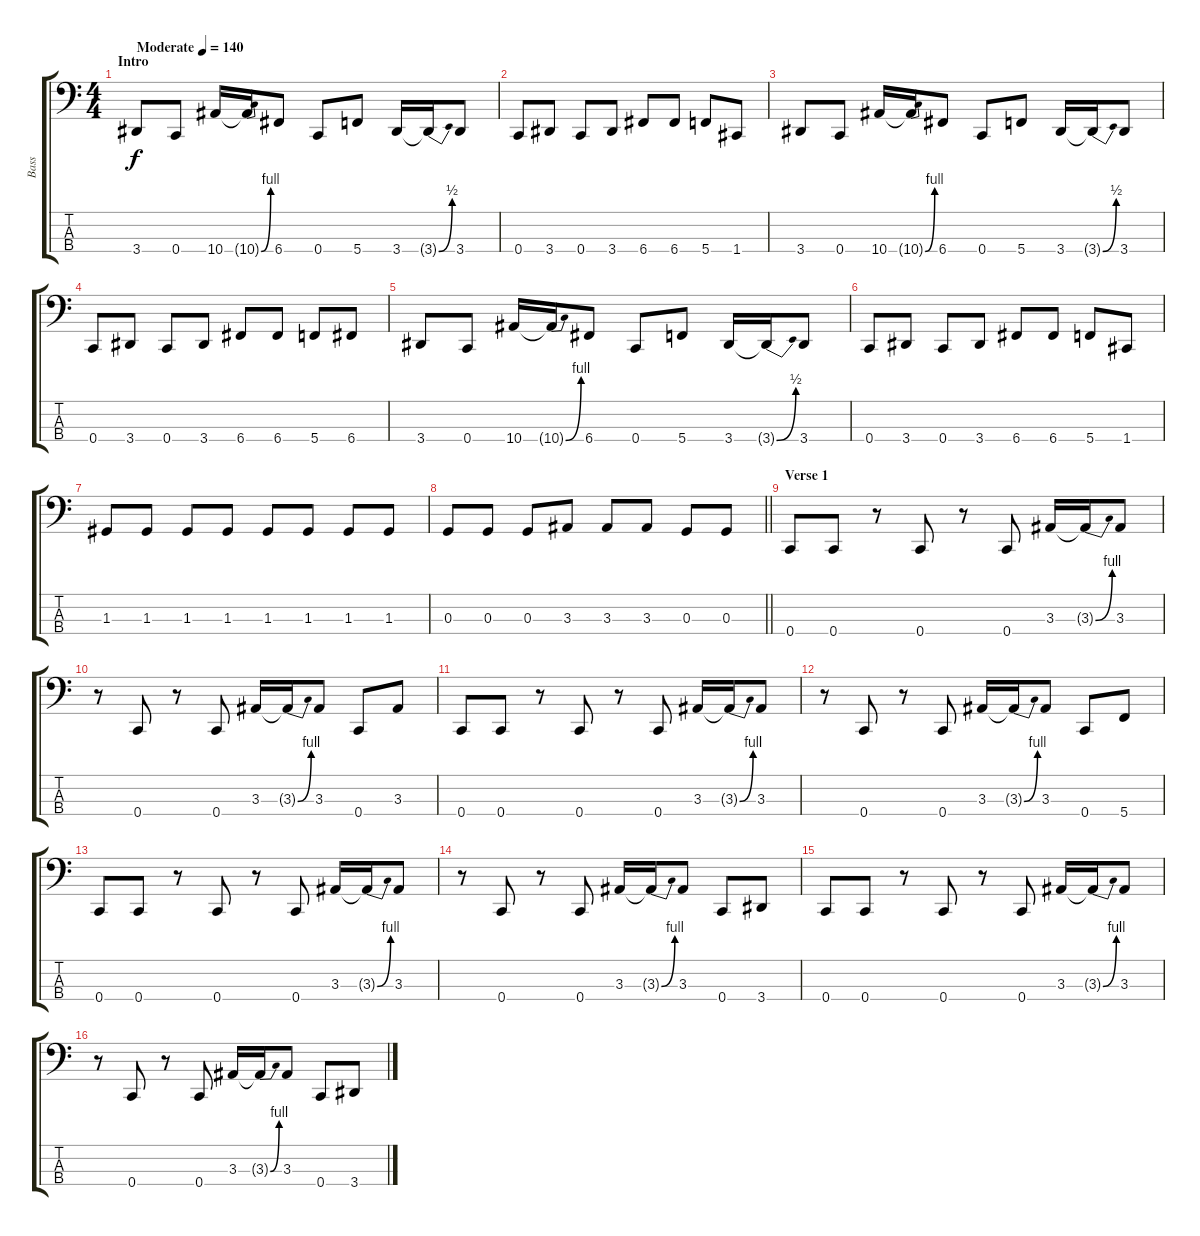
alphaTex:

\track ("Bass" "Bass") {instrument electricbasspick}
\staff {score tabs}
\tuning (F2 C2 G1 C1) {hide}
\ts (4 4)
\section ("" "Intro")
\tempo (140 "Moderate")
\clef f4
\ks c
3.4.8{dy f instrument electricbasspick} 0.4.8 10.4.16 10.4{be (bend 0 0 60 4) t}.16 6.4.8 0.4.8 5.4.8 3.4.16 3.4{be (bend 0 0 60 2) t}.16 3.4.8 |
0.4.8 3.4.8 0.4.8 3.4.8 6.4.8 6.4.8 5.4.8 1.4.8 |
3.4.8 0.4.8 10.4.16 10.4{be (bend 0 0 60 4) t}.16 6.4.8 0.4.8 5.4.8 3.4.16 3.4{be (bend 0 0 60 2) t}.16 3.4.8 |
0.4.8 3.4.8 0.4.8 3.4.8 6.4.8 6.4.8 5.4.8 6.4.8 |
3.4.8 0.4.8 10.4.16 10.4{be (bend 0 0 60 4) t}.16 6.4.8 0.4.8 5.4.8 3.4.16 3.4{be (bend 0 0 60 2) t}.16 3.4.8 |
0.4.8 3.4.8 0.4.8 3.4.8 6.4.8 6.4.8 5.4.8 1.4.8 |
1.3.8 1.3.8 1.3.8 1.3.8 1.3.8 1.3.8 1.3.8 1.3.8 |
\barLineRight lightlight
0.3.8 0.3.8 0.3.8 3.3.8 3.3.8 3.3.8 0.3.8 0.3.8 |
\section ("" "Verse 1")
0.4.8 0.4.8 r.8 0.4.8 r.8 0.4.8 3.3.16 3.3{be (bend 0 0 60 4) t}.16 3.3.8 |
r.8 0.4.8 r.8 0.4.8 3.3.16 3.3{be (bend 0 0 60 4) t}.16 3.3.8 0.4.8 3.3.8 |
0.4.8 0.4.8 r.8 0.4.8 r.8 0.4.8 3.3.16 3.3{be (bend 0 0 60 4) t}.16 3.3.8 |
r.8 0.4.8 r.8 0.4.8 3.3.16 3.3{be (bend 0 0 60 4) t}.16 3.3.8 0.4.8 5.4.8 |
0.4.8 0.4.8 r.8 0.4.8 r.8 0.4.8 3.3.16 3.3{be (bend 0 0 60 4) t}.16 3.3.8 |
r.8 0.4.8 r.8 0.4.8 3.3.16 3.3{be (bend 0 0 60 4) t}.16 3.3.8 0.4.8 3.4.8 |
0.4.8 0.4.8 r.8 0.4.8 r.8 0.4.8 3.3.16 3.3{be (bend 0 0 60 4) t}.16 3.3.8 |
r.8 0.4.8 r.8 0.4.8 3.3.16 3.3{be (bend 0 0 60 4) t}.16 3.3.8 0.4.8 3.4.8
